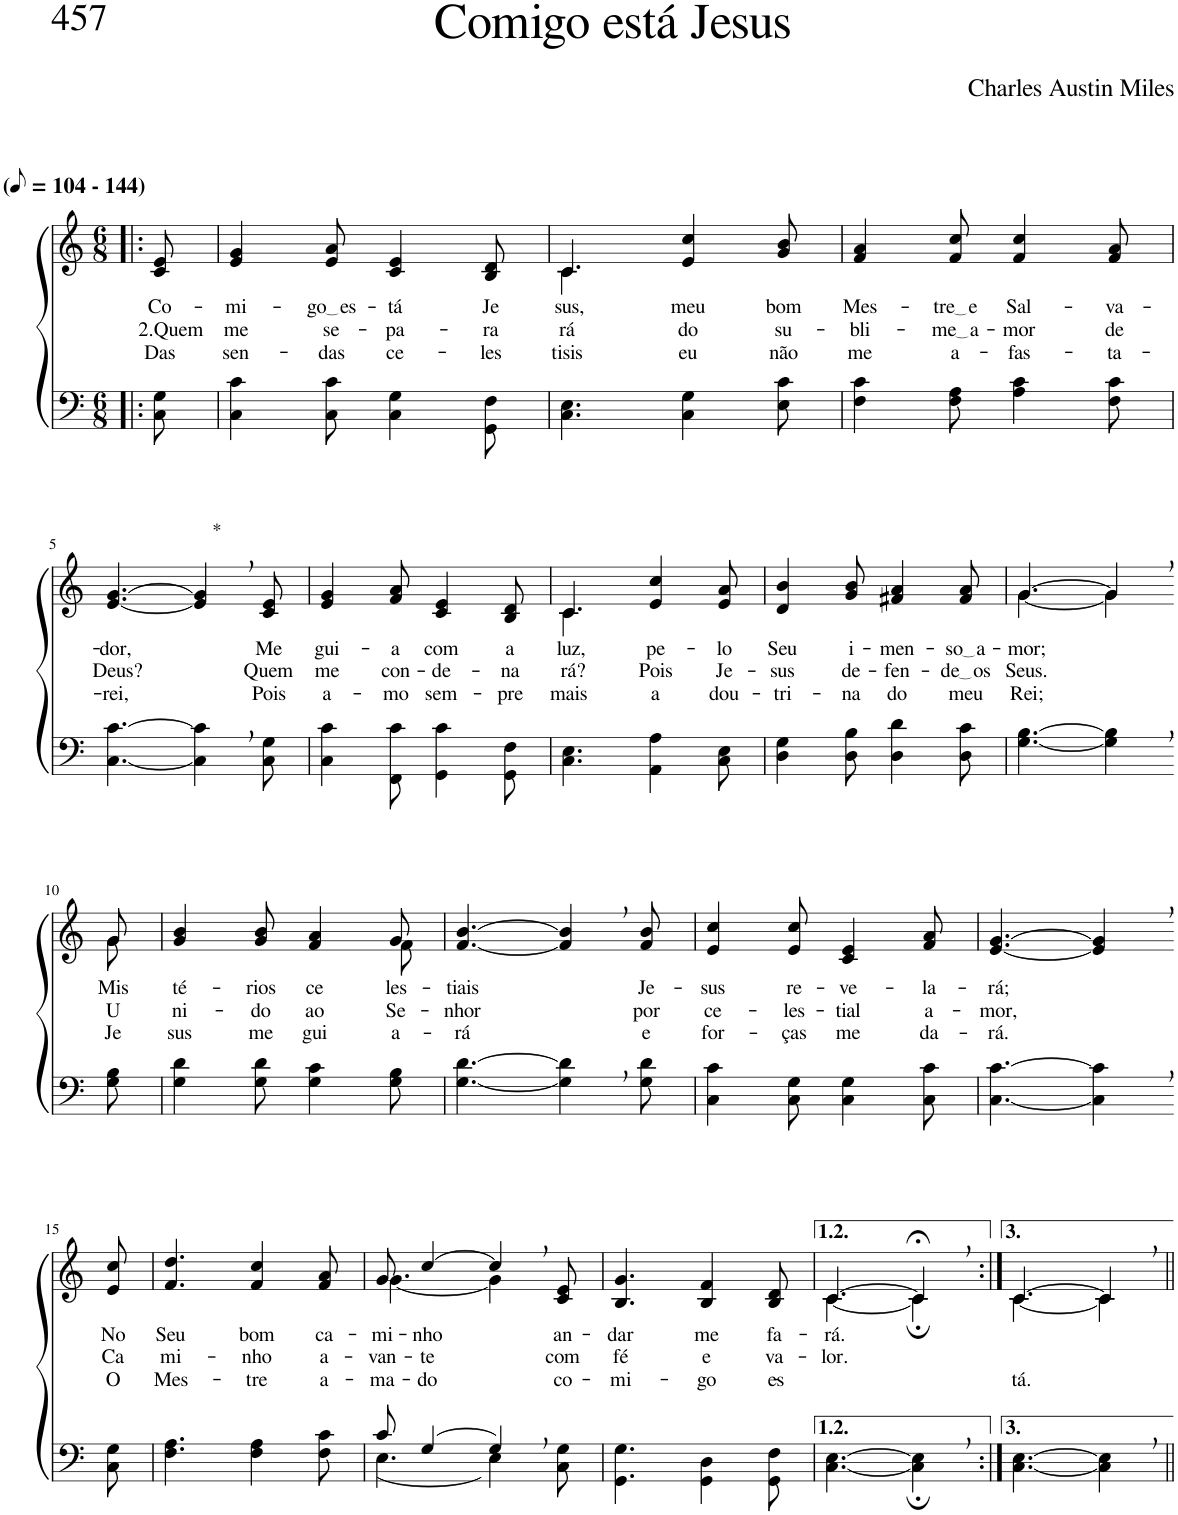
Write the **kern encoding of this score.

**kern	**kern	**text	**text	**text
*part2	*part1	*part1	*part1	*part1
*staff2	*staff1	*staff1	*staff1	*staff1
*I"Parte III e IV	*I"Parte I e II	*	*	*
*clefF4	*clefG2	*	*	*
*k[]	*k[]	*	*	*
*M6/8	*M6/8	*	*	*
*MM52	*MM52	*	*	*
=1!|:	=1!|:	=1!|:	=1!|:	=1!|:
!	!LO:TX:a:B:t=(	!	!	!
!	!LO:TX:a:B:t=- 144)	!	!	!
!	!	!LO:LY:b	!LO:LY:b	!LO:LY:b
8C\ 8G\	8c/ 8e/	Co-	2.Quem	Das
=2	=2	=2	=2	=2
!	!	!LO:LY:b	!LO:LY:b	!LO:LY:b
4C\ 4c\	4e/ 4g/	-mi-	me	sen-
!	!	!LO:LY:b	!LO:LY:b	!LO:LY:b
8C\ 8c\	8e/ 8a/	go es	se-	-das
!	!	!LO:LY:b	!LO:LY:b	!LO:LY:b
4C\ 4G\	4c/ 4e/	-tá	-pa-	ce-
!	!	!LO:LY:b	!LO:LY:b	!LO:LY:b
8GG\ 8F\	8B/ 8d/	Je-	-ra-	-les-
=3	=3	=3	=3	=3
*	*^	*	*	*
!	!	!	!LO:LY:b	!LO:LY:b	!LO:LY:b
4.C\ 4.E\	4.c/	4.c\	-sus,	-rá	-tisis
!	!	!	!LO:LY:b	!LO:LY:b	!LO:LY:b
4C\ 4G\	4e/ 4cc/	4.ryy	meu	do	eu
!	!	!	!LO:LY:b	!LO:LY:b	!LO:LY:b
8E\ 8c\	8g/ 8b/	.	bom	su-	não
*	*v	*v	*	*	*
=4	=4	=4	=4	=4
!	!	!LO:LY:b	!LO:LY:b	!LO:LY:b
4F\ 4c\	4f/ 4a/	Mes-	-bli-	me
!	!	!LO:LY:b	!LO:LY:b	!LO:LY:b
8F\ 8A\	8f/ 8cc/	tre e	me a	a-
!	!	!LO:LY:b	!LO:LY:b	!LO:LY:b
4A\ 4c\	4f/ 4cc/	Sal-	-mor	-fas-
!	!	!LO:LY:b	!LO:LY:b	!LO:LY:b
8F\ 8c\	8f/ 8a/	-va-	de	-ta-
!!LO:LB:g=z
=5	=5	=5	=5	=5
!	!	!LO:LY:b	!LO:LY:b	!LO:LY:b
[4.C\ [4.c\	[4.e/ [4.g/	-dor,	Deus?	-rei,
!	!LO:TX:a:t=*	!	!	!
4C\], 4c\],	4e/], 4g/],	.	.	.
!	!	!LO:LY:b	!LO:LY:b	!LO:LY:b
8C\ 8G\	8c/ 8e/	Me	Quem	Pois
=6	=6	=6	=6	=6
!	!	!LO:LY:b	!LO:LY:b	!LO:LY:b
4C\ 4c\	4e/ 4g/	gui-	me	a-
!	!	!LO:LY:b	!LO:LY:b	!LO:LY:b
8FF\ 8c\	8f/ 8a/	-a	con-	-mo
!	!	!LO:LY:b	!LO:LY:b	!LO:LY:b
4GG\ 4c\	4c/ 4e/	com	-de-	sem-
!	!	!LO:LY:b	!LO:LY:b	!LO:LY:b
8GG\ 8F\	8B/ 8d/	a	-na-	-pre
=7	=7	=7	=7	=7
*	*^	*	*	*
!	!	!	!LO:LY:b	!LO:LY:b	!LO:LY:b
4.C\ 4.E\	4.c/	4.c\	luz,	-rá?	mais
!	!	!	!LO:LY:b	!LO:LY:b	!LO:LY:b
4AA\ 4A\	4e/ 4cc/	4.ryy	pe-	Pois	a
!	!	!	!LO:LY:b	!LO:LY:b	!LO:LY:b
8C\ 8E\	8e/ 8a/	.	-lo	Je-	dou-
*	*v	*v	*	*	*
=8	=8	=8	=8	=8
!	!	!LO:LY:b	!LO:LY:b	!LO:LY:b
4D\ 4G\	4d/ 4b/	Seu	-sus	-tri-
!	!	!LO:LY:b	!LO:LY:b	!LO:LY:b
8D\ 8B\	8g/ 8b/	i-	de-	-na
!	!	!LO:LY:b	!LO:LY:b	!LO:LY:b
4D\ 4d\	4f#X/ 4a/	-men-	-fen-	do
!	!	!LO:LY:b	!LO:LY:b	!LO:LY:b
8D\ 8c\	8f#/ 8a/	so a	de os	meu
=9	=9	=9	=9	=9
!	!	!LO:LY:b	!LO:LY:b	!LO:LY:b
*	*^	*	*	*
[4.G\ [4.B\	[4.g\	[4.g/	-mor;	Seus.	Rei;
4G\], 4B\],	4g,\]	4g/]	.	.	.
!!LO:LB:g=z	!!
=10-	=10-	=10-	=10-	=10-	=10-
!	!	!	!LO:LY:b	!LO:LY:b	!LO:LY:b
8G\ 8B\	8g/	8g\	Mis-	U-	Je-
=11	=11	=11	=11	=11	=11
!	!	!	!LO:LY:b	!LO:LY:b	!LO:LY:b
4G\ 4d\	4g/ 4b/	8ryy	-té-	-ni-	-sus
!	!	!	!LO:LY:b	!LO:LY:b	!LO:LY:b
*	*v	*v	*	*	*
8G\ 8d\	8g/ 8b/	-rios	-do	me
!	!	!LO:LY:b	!LO:LY:b	!LO:LY:b
4G\ 4c\	4f/ 4a/	ce-	ao	gui-
*	*^	*	*	*
!	!	!	!LO:LY:b	!LO:LY:b	!LO:LY:b
8G\ 8B\	8g/	8f\	-les-	Se-	-a-
=12	=12	=12	=12	=12	=12
!	!	!	!LO:LY:b	!LO:LY:b	!LO:LY:b
*	*v	*v	*	*	*
[4.G\ [4.d\	[4.f/ [4.b/	-tiais	-nhor	-rá
4G\], 4d\],	4f/], 4b/],	.	.	.
!	!	!LO:LY:b	!LO:LY:b	!LO:LY:b
8G\ 8d\	8f/ 8b/	Je-	por	e
=13	=13	=13	=13	=13
!	!	!LO:LY:b	!LO:LY:b	!LO:LY:b
4C\ 4c\	4e/ 4cc/	-sus	ce-	for-
!	!	!LO:LY:b	!LO:LY:b	!LO:LY:b
8C\ 8G\	8e/ 8cc/	re-	-les-	-ças
!	!	!LO:LY:b	!LO:LY:b	!LO:LY:b
4C\ 4G\	4c/ 4e/	-ve-	-tial	me
!	!	!LO:LY:b	!LO:LY:b	!LO:LY:b
8C\ 8c\	8f/ 8a/	-la-	a-	da-
=14	=14	=14	=14	=14
!	!	!LO:LY:b	!LO:LY:b	!LO:LY:b
[4.C\ [4.c\	[4.e/ [4.g/	-rá;	-mor,	-rá.
4C\], 4c\],	4e/], 4g/],	.	.	.
!!LO:LB:g=z
=15-	=15-	=15-	=15-	=15-
!	!	!LO:LY:b	!LO:LY:b	!LO:LY:b
8C\ 8G\	8e/ 8cc/	No	Ca	O
=16	=16	=16	=16	=16
!	!	!LO:LY:b	!LO:LY:b	!LO:LY:b
4.F\ 4.A\	4.f/ 4.dd/	Seu	mi-	Mes-
!	!	!LO:LY:b	!LO:LY:b	!LO:LY:b
4F\ 4A\	4f/ 4cc/	bom	-nho	-tre
!	!	!LO:LY:b	!LO:LY:b	!LO:LY:b
8F\ 8c\	8f/ 8a/	ca-	a-	a-
=17	=17	=17	=17	=17
*^	*	*	*	*
!	!	!	!LO:LY:b	!LO:LY:b	!LO:LY:b
*	*	*^	*	*	*
8c/	[4.E\	[4.g\	8g/	-mi-	-van-	-ma-
!	!	!	!	!LO:LY:b	!LO:LY:b	!LO:LY:b
[4G/	.	.	[4cc/	-nho	-te	-do
4G,/]	4E\]	4g,\]	4cc/]	.	.	.
!	!	!	!	!LO:LY:b	!LO:LY:b	!LO:LY:b
8ryy	8C\ 8G\	8ryy	8c/ 8e/	an-	com	co-
=18	=18	=18	=18	=18	=18	=18
!	!	!	!	!LO:LY:b	!LO:LY:b	!LO:LY:b
*v	*v	*	*	*	*	*
*	*v	*v	*	*	*
4.GG\ 4.G\	4.B/ 4.g/	-dar	fé	-mi-
!	!	!LO:LY:b	!LO:LY:b	!LO:LY:b
4GG\ 4D\	4B/ 4f/	me	e	-go
!	!	!LO:LY:b	!LO:LY:b	!LO:LY:b
8GG\ 8F\	8B/ 8d/	fa-	va-	es-
=19	=19	=19	=19	=19
!	!	!LO:LY:b	!LO:LY:b	!
*	*^	*	*	*
[4.C\ [4.E\	[4.c\	[4.c/	-rá.	-lor.	.
4C\];, 4E\];,	4c;<,\]	4c;/]	.	.	.
=20:|!	=20:|!	=20:|!	=20:|!	=20:|!	=20:|!
!	!	!	!	!	!LO:LY:b
[4.C\ [4.E\	[4.c\	[4.c/	.	.	-tá.
4C\], 4E\],	4c,\]	4c/]	.	.	.
*	*v	*v	*	*	*
=||	=||	=||	=||	=||
*-	*-	*-	*-	*-
